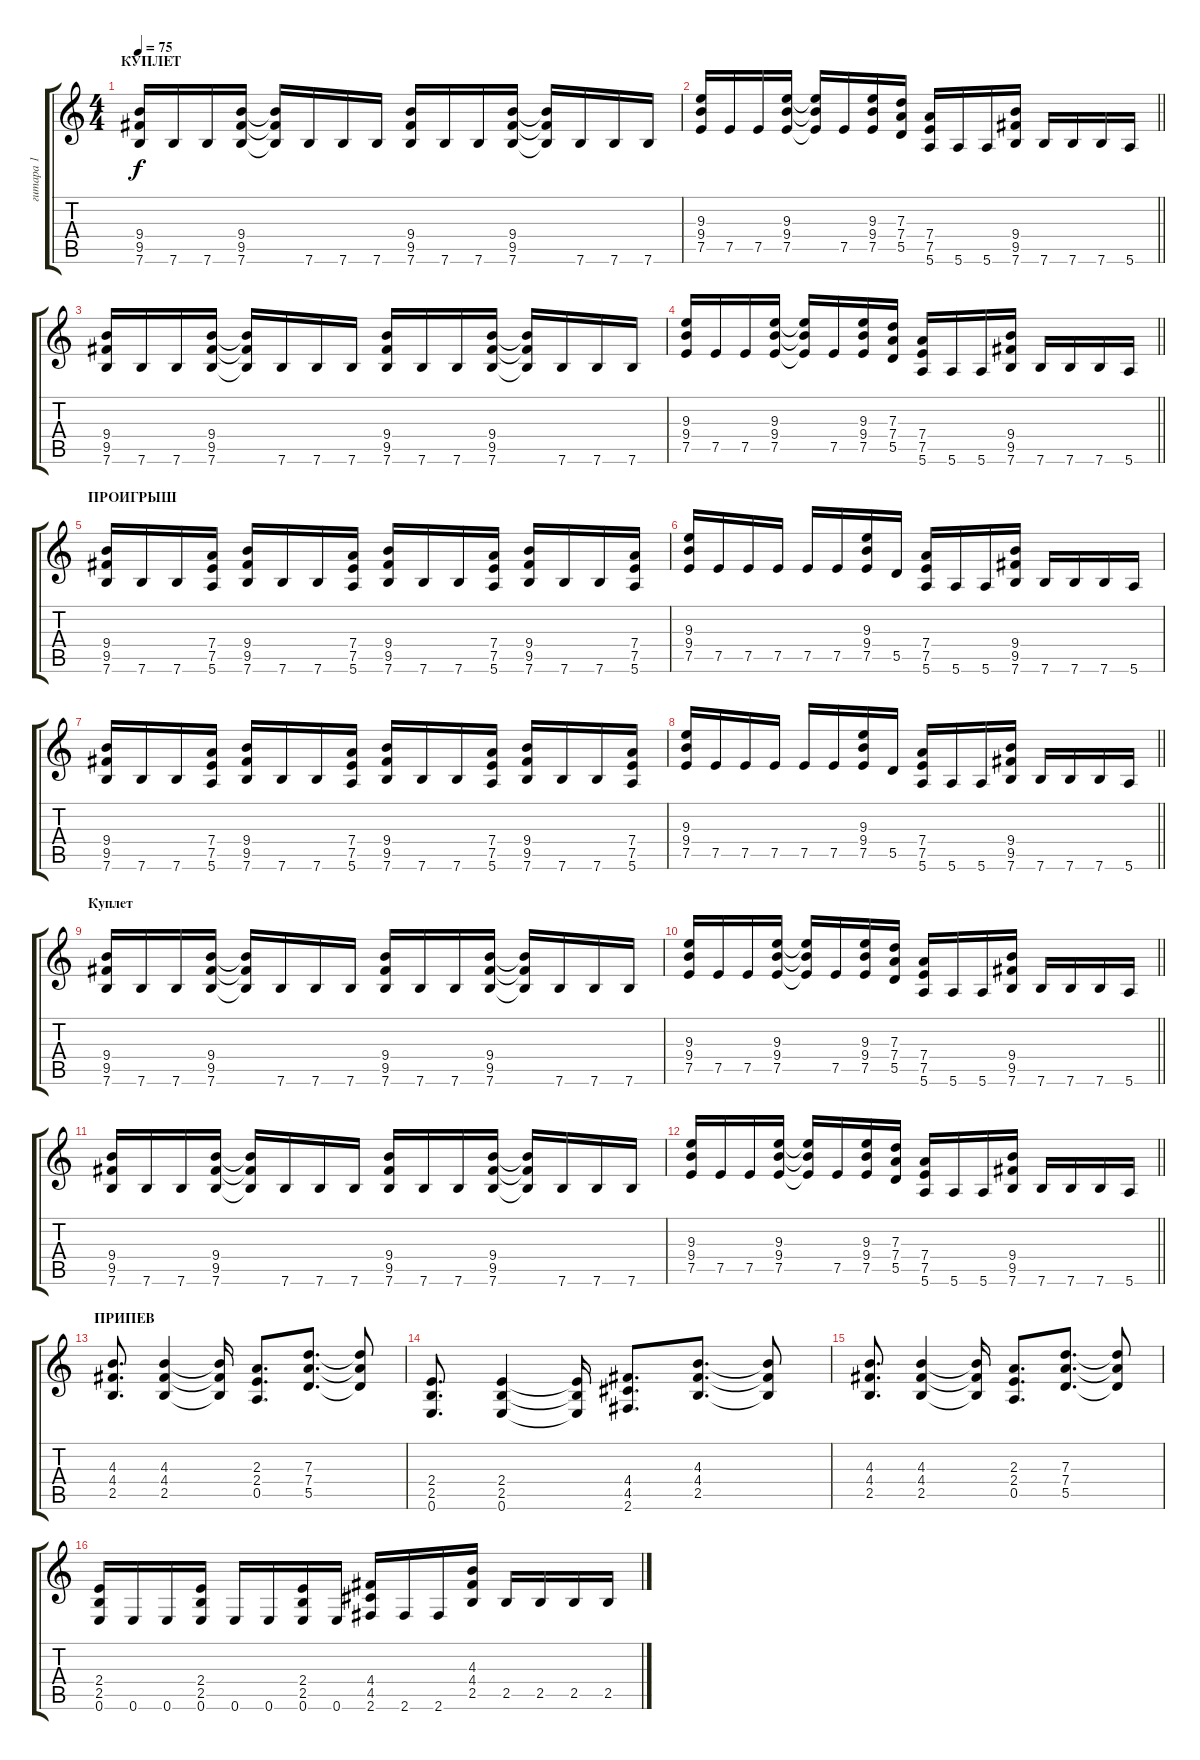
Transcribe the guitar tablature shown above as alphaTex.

\track ("гитара 1" "гитара 1") {instrument distortionguitar}
\staff {score tabs}
\tuning (E4 B3 G3 D3 A2 E2) {hide}
\ts (4 4)
\section ("" "КУПЛЕТ")
\tempo 75
\clef g2
\ks c
(9.4 9.5 7.6).16{dy f} 7.6.16 7.6.16 (9.4 9.5 7.6).16 (9.4{t} 9.5{t} 7.6{t}).16 7.6.16 7.6.16 7.6.16 (9.4 9.5 7.6).16 7.6.16 7.6.16 (9.4 9.5 7.6).16 (9.4{t} 9.5{t} 7.6{t}).16 7.6.16 7.6.16 7.6.16 |
\barLineRight lightlight
(9.3 9.4 7.5).16 7.5.16 7.5.16 (9.3 9.4 7.5).16 (9.3{t} 9.4{t} 7.5{t}).16 7.5.16 (9.3 9.4 7.5).16 (7.3 7.4 5.5).16 (7.4 7.5 5.6).16 5.6.16 5.6.16 (9.4 9.5 7.6).16 7.6.16 7.6.16 7.6.16 5.6.16 |
(9.4 9.5 7.6).16 7.6.16 7.6.16 (9.4 9.5 7.6).16 (9.4{t} 9.5{t} 7.6{t}).16 7.6.16 7.6.16 7.6.16 (9.4 9.5 7.6).16 7.6.16 7.6.16 (9.4 9.5 7.6).16 (9.4{t} 9.5{t} 7.6{t}).16 7.6.16 7.6.16 7.6.16 |
\barLineRight lightlight
(9.3 9.4 7.5).16 7.5.16 7.5.16 (9.3 9.4 7.5).16 (9.3{t} 9.4{t} 7.5{t}).16 7.5.16 (9.3 9.4 7.5).16 (7.3 7.4 5.5).16 (7.4 7.5 5.6).16 5.6.16 5.6.16 (9.4 9.5 7.6).16 7.6.16 7.6.16 7.6.16 5.6.16 |
\section ("" "ПРОИГРЫШ")
(9.4 9.5 7.6).16 7.6.16 7.6.16 (7.4 7.5 5.6).16 (9.4 9.5 7.6).16 7.6.16 7.6.16 (7.4 7.5 5.6).16 (9.4 9.5 7.6).16 7.6.16 7.6.16 (7.4 7.5 5.6).16 (9.4 9.5 7.6).16 7.6.16 7.6.16 (7.4 7.5 5.6).16 |
(9.3 9.4 7.5).16 7.5.16 7.5.16 7.5.16 7.5.16 7.5.16 (9.3 9.4 7.5).16 5.5.16 (7.4 7.5 5.6).16 5.6.16 5.6.16 (9.4 9.5 7.6).16 7.6.16 7.6.16 7.6.16 5.6.16 |
(9.4 9.5 7.6).16 7.6.16 7.6.16 (7.4 7.5 5.6).16 (9.4 9.5 7.6).16 7.6.16 7.6.16 (7.4 7.5 5.6).16 (9.4 9.5 7.6).16 7.6.16 7.6.16 (7.4 7.5 5.6).16 (9.4 9.5 7.6).16 7.6.16 7.6.16 (7.4 7.5 5.6).16 |
\barLineRight lightlight
(9.3 9.4 7.5).16 7.5.16 7.5.16 7.5.16 7.5.16 7.5.16 (9.3 9.4 7.5).16 5.5.16 (7.4 7.5 5.6).16 5.6.16 5.6.16 (9.4 9.5 7.6).16 7.6.16 7.6.16 7.6.16 5.6.16 |
\section ("" "Куплет")
(9.4 9.5 7.6).16 7.6.16 7.6.16 (9.4 9.5 7.6).16 (9.4{t} 9.5{t} 7.6{t}).16 7.6.16 7.6.16 7.6.16 (9.4 9.5 7.6).16 7.6.16 7.6.16 (9.4 9.5 7.6).16 (9.4{t} 9.5{t} 7.6{t}).16 7.6.16 7.6.16 7.6.16 |
\barLineRight lightlight
(9.3 9.4 7.5).16 7.5.16 7.5.16 (9.3 9.4 7.5).16 (9.3{t} 9.4{t} 7.5{t}).16 7.5.16 (9.3 9.4 7.5).16 (7.3 7.4 5.5).16 (7.4 7.5 5.6).16 5.6.16 5.6.16 (9.4 9.5 7.6).16 7.6.16 7.6.16 7.6.16 5.6.16 |
(9.4 9.5 7.6).16 7.6.16 7.6.16 (9.4 9.5 7.6).16 (9.4{t} 9.5{t} 7.6{t}).16 7.6.16 7.6.16 7.6.16 (9.4 9.5 7.6).16 7.6.16 7.6.16 (9.4 9.5 7.6).16 (9.4{t} 9.5{t} 7.6{t}).16 7.6.16 7.6.16 7.6.16 |
\barLineRight lightlight
(9.3 9.4 7.5).16 7.5.16 7.5.16 (9.3 9.4 7.5).16 (9.3{t} 9.4{t} 7.5{t}).16 7.5.16 (9.3 9.4 7.5).16 (7.3 7.4 5.5).16 (7.4 7.5 5.6).16 5.6.16 5.6.16 (9.4 9.5 7.6).16 7.6.16 7.6.16 7.6.16 5.6.16 |
\section ("" "ПРИПЕВ")
(4.3 4.4 2.5).8{d} (4.3 4.4 2.5).4 (4.3{t} 4.4{t} 2.5{t}).16 (2.3 2.4 0.5).8{d} (7.3 7.4 5.5).8{d} (7.3{t} 7.4{t} 5.5{t}).8 |
(2.4 2.5 0.6).8{d} (2.4 2.5 0.6).4 (2.4{t} 2.5{t} 0.6{t}).16 (4.4 4.5 2.6).8{d} (4.3 4.4 2.5).8{d} (4.3{t} 4.4{t} 2.5{t}).8 |
(4.3 4.4 2.5).8{d} (4.3 4.4 2.5).4 (4.3{t} 4.4{t} 2.5{t}).16 (2.3 2.4 0.5).8{d} (7.3 7.4 5.5).8{d} (7.3{t} 7.4{t} 5.5{t}).8 |
(2.4 2.5 0.6).16 0.6.16 0.6.16 (2.4 2.5 0.6).16 0.6.16 0.6.16 (2.4 2.5 0.6).16 0.6.16 (4.4 4.5 2.6).16 2.6.16 2.6.16 (4.3 4.4 2.5).16 2.5.16 2.5.16 2.5.16 2.5.16
